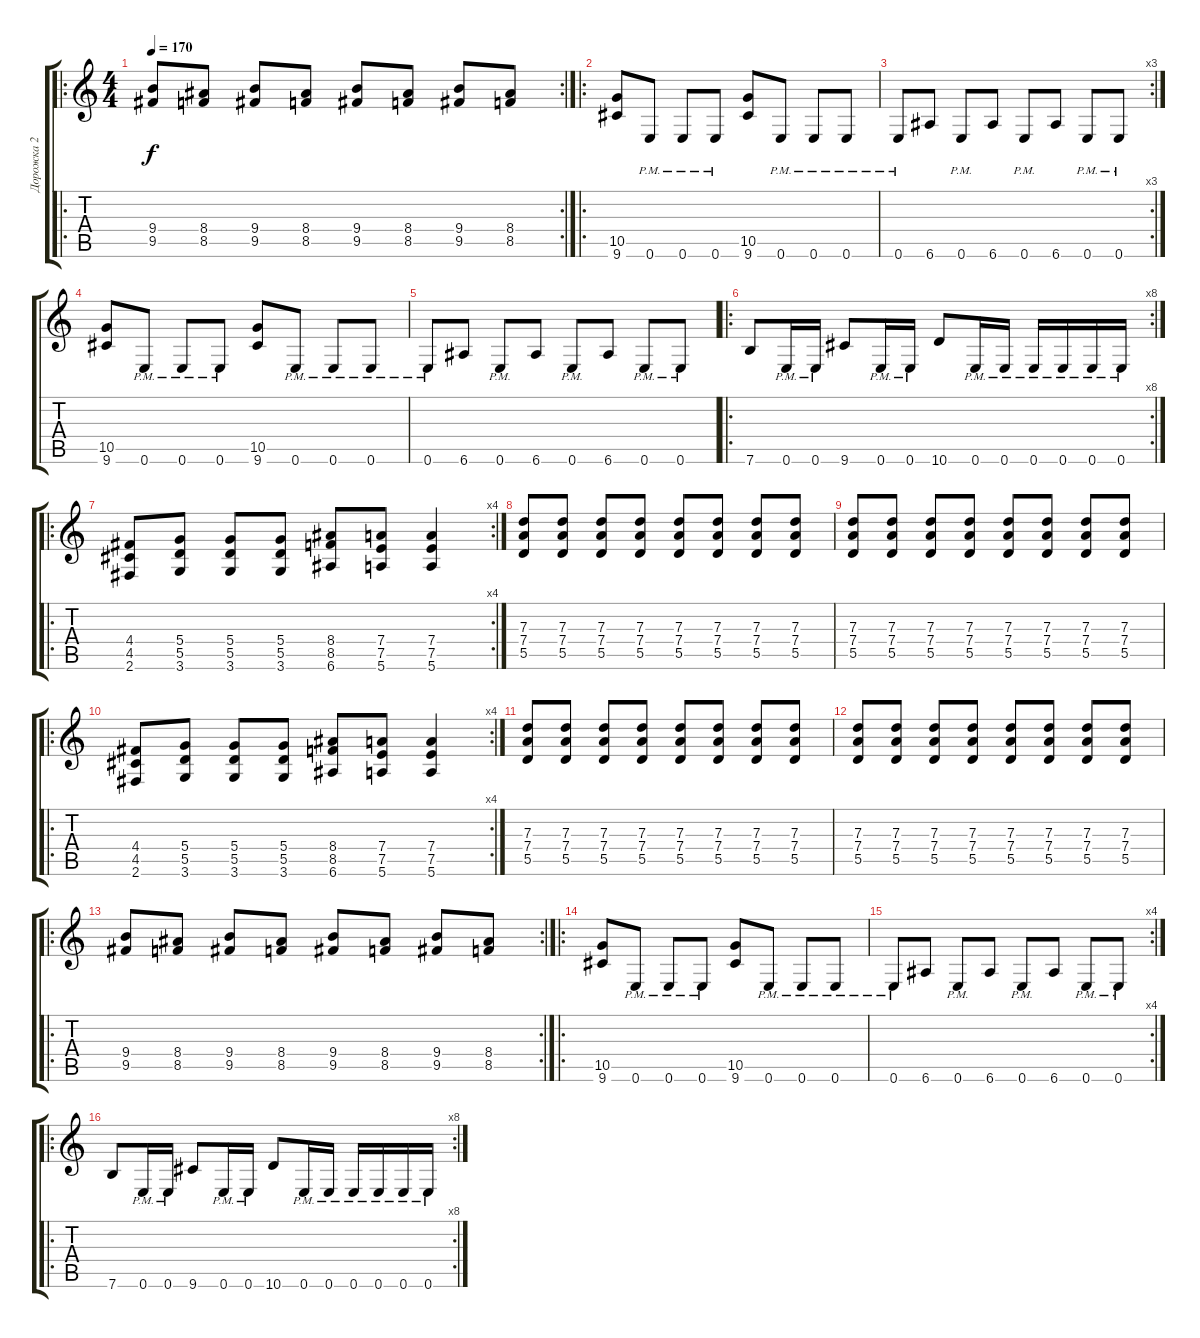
\track ("Дорожка 2" "Дорожка 2") {instrument overdrivenguitar}
\staff {score tabs}
\tuning (E4 B3 G3 D3 A2 E2) {hide}
\ro
\rc 2
\ts (4 4)
\tempo 170
\clef g2
\ks c
(9.4 9.5).8{dy f} (8.4 8.5).8 (9.4 9.5).8 (8.4 8.5).8 (9.4 9.5).8 (8.4 8.5).8 (9.4 9.5).8 (8.4 8.5).8 |
\ro
(10.5 9.6).8 0.6{pm}.8 0.6{pm}.8 0.6{pm}.8 (10.5 9.6).8 0.6{pm}.8 0.6{pm}.8 0.6{pm}.8 |
\rc 3
0.6{pm}.8 6.6.8 0.6{pm}.8 6.6.8 0.6{pm}.8 6.6.8 0.6{pm}.8 0.6{pm}.8 |
(10.5 9.6).8 0.6{pm}.8 0.6{pm}.8 0.6{pm}.8 (10.5 9.6).8 0.6{pm}.8 0.6{pm}.8 0.6{pm}.8 |
0.6{pm}.8 6.6.8 0.6{pm}.8 6.6.8 0.6{pm}.8 6.6.8 0.6{pm}.8 0.6{pm}.8 |
\ro
\rc 8
7.6.8 0.6{pm}.16 0.6{pm}.16 9.6.8 0.6{pm}.16 0.6{pm}.16 10.6.8 0.6{pm}.16 0.6{pm}.16 0.6{pm}.16 0.6{pm}.16 0.6{pm}.16 0.6{pm}.16 |
\ro
\rc 4
(4.4 4.5 2.6).8 (5.4 5.5 3.6).8 (5.4 5.5 3.6).8 (5.4 5.5 3.6).8 (8.4 8.5 6.6).8 (7.4 7.5 5.6).8 (7.4 7.5 5.6).4 |
(7.3 7.4 5.5).8 (7.3 7.4 5.5).8 (7.3 7.4 5.5).8 (7.3 7.4 5.5).8 (7.3 7.4 5.5).8 (7.3 7.4 5.5).8 (7.3 7.4 5.5).8 (7.3 7.4 5.5).8 |
(7.3 7.4 5.5).8 (7.3 7.4 5.5).8 (7.3 7.4 5.5).8 (7.3 7.4 5.5).8 (7.3 7.4 5.5).8 (7.3 7.4 5.5).8 (7.3 7.4 5.5).8 (7.3 7.4 5.5).8 |
\ro
\rc 4
(4.4 4.5 2.6).8 (5.4 5.5 3.6).8 (5.4 5.5 3.6).8 (5.4 5.5 3.6).8 (8.4 8.5 6.6).8 (7.4 7.5 5.6).8 (7.4 7.5 5.6).4 |
(7.3 7.4 5.5).8 (7.3 7.4 5.5).8 (7.3 7.4 5.5).8 (7.3 7.4 5.5).8 (7.3 7.4 5.5).8 (7.3 7.4 5.5).8 (7.3 7.4 5.5).8 (7.3 7.4 5.5).8 |
(7.3 7.4 5.5).8 (7.3 7.4 5.5).8 (7.3 7.4 5.5).8 (7.3 7.4 5.5).8 (7.3 7.4 5.5).8 (7.3 7.4 5.5).8 (7.3 7.4 5.5).8 (7.3 7.4 5.5).8 |
\ro
\rc 2
(9.4 9.5).8 (8.4 8.5).8 (9.4 9.5).8 (8.4 8.5).8 (9.4 9.5).8 (8.4 8.5).8 (9.4 9.5).8 (8.4 8.5).8 |
\ro
(10.5 9.6).8 0.6{pm}.8 0.6{pm}.8 0.6{pm}.8 (10.5 9.6).8 0.6{pm}.8 0.6{pm}.8 0.6{pm}.8 |
\rc 4
0.6{pm}.8 6.6.8 0.6{pm}.8 6.6.8 0.6{pm}.8 6.6.8 0.6{pm}.8 0.6{pm}.8 |
\ro
\rc 8
7.6.8 0.6{pm}.16 0.6{pm}.16 9.6.8 0.6{pm}.16 0.6{pm}.16 10.6.8 0.6{pm}.16 0.6{pm}.16 0.6{pm}.16 0.6{pm}.16 0.6{pm}.16 0.6{pm}.16
